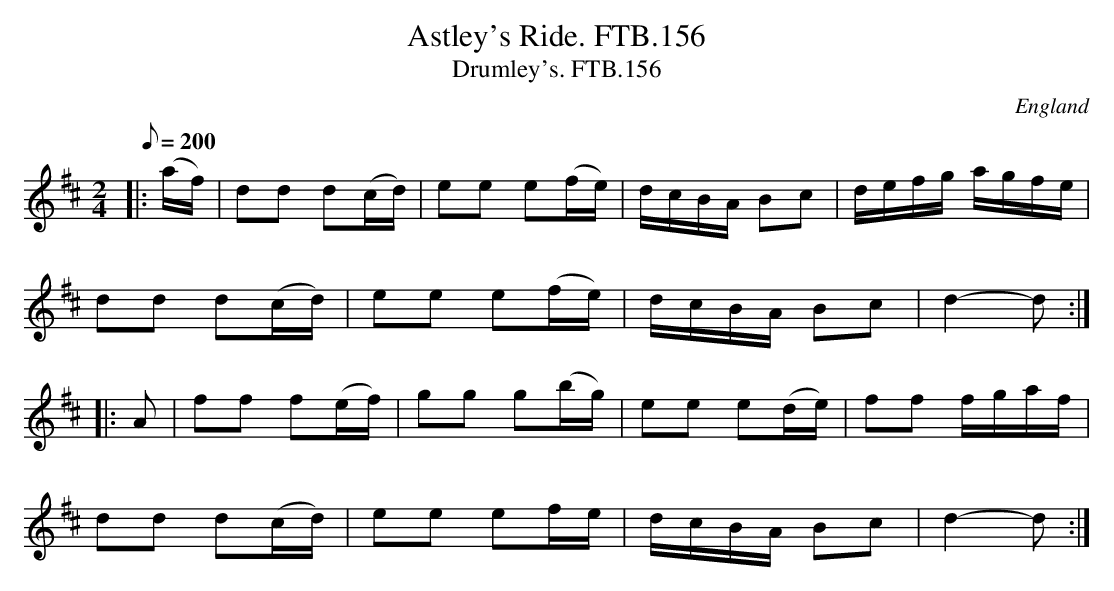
X:1
T:Astley's Ride. FTB.156
T:Drumley's. FTB.156
M:2/4
L:1/8
Q:200
O:England
K:D
|:(a/f/)|dd d(c/d/)|ee e(f/e/)|d/c/B/A/ Bc|d/e/f/g/ a/g/f/e/|
dd d(c/d/)|ee e(f/e/)|d/c/B/A/ Bc|d2-d:|
|:A|ff f(e/f/)|gg g(b/g/)|ee e(d/e/)|ff f/g/a/f/|
dd d(c/d/)|ee ef/e/|d/c/B/A/ Bc|d2-d:|
